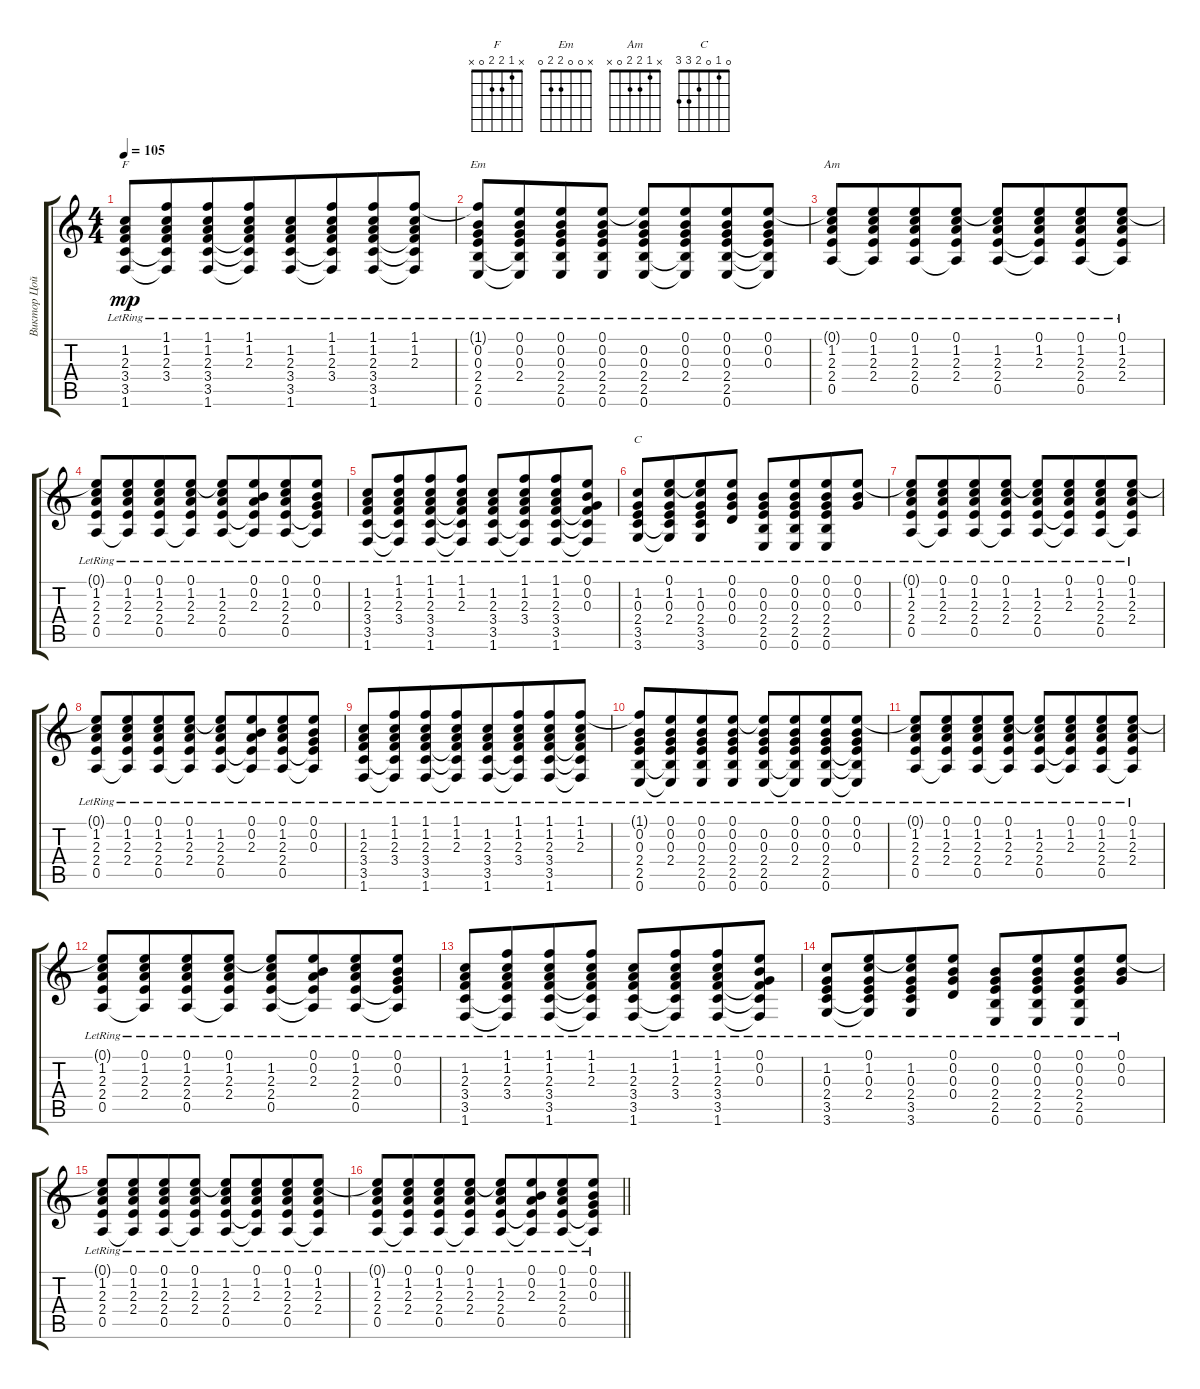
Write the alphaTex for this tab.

\track ("Виктор Цой" "Виктор Цой") {instrument acousticguitarsteel}
\staff {score tabs}
\tuning (E4 B3 G3 D3 A2 E2) {hide}
\chord ("F" x 1 2 2 0 x)
\chord ("Em" x 0 0 2 2 0)
\chord ("Am" x 1 2 2 0 x)
\chord ("C" 0 1 0 2 3 3)
\ts (4 4)
\tempo 105
\clef g2
\ks c
(1.2{lr} 2.3{lr} 3.4{lr} 3.5{lr} 1.6).8{ch "F" dy mp} (1.1 1.2{lr} 2.3{lr} 3.4{lr} 3.5{t} 1.6{t}).8{beam merge} (1.1 1.2{lr} 2.3{lr} 3.4{lr} 3.5{lr} 1.6).8 (1.1 1.2{lr} 2.3{lr} 3.4{t} 3.5{t} 1.6{t}).8{beam merge} (1.2{lr} 2.3{lr} 3.4{lr} 3.5{lr} 1.6).8 (1.1 1.2{lr} 2.3{lr} 3.4{lr} 3.5{t} 1.6{t}).8{beam merge} (1.1 1.2{lr} 2.3{lr} 3.4{lr} 3.5{lr} 1.6).8 (1.1 1.2{lr} 2.3{lr} 3.4{t} 3.5{t} 1.6{t}).8 |
(1.1{t} 0.2{lr} 0.3{lr} 2.4{lr} 2.5{lr} 0.6{lr}).8{ch "Em"} (0.1{lr} 0.2{lr} 0.3{lr} 2.4{lr} 2.5{t} 0.6{t}).8{beam merge} (0.1 0.2{lr} 0.3{lr} 2.4{lr} 2.5{lr} 0.6{lr}).8 (0.1{lr} 0.2{lr} 0.3{lr} 2.4{lr} 2.5{lr} 0.6{lr}).8 (0.1{t} 0.2{lr} 0.3{lr} 2.4{lr} 2.5{lr} 0.6{lr}).8 (0.1{lr} 0.2{lr} 0.3{lr} 2.4{lr} 2.5{t} 0.6{t}).8{beam merge} (0.1 0.2{lr} 0.3{lr} 2.4{lr} 2.5{lr} 0.6{lr}).8 (0.1{lr} 0.2{lr} 0.3{lr} 2.4{t} 2.5{t} 0.6{t}).8 |
(0.1{t} 1.2{lr} 2.3{lr} 2.4{lr} 0.5{lr}).8{ch "Am"} (0.1{lr} 1.2{lr} 2.3{lr} 2.4{lr} 0.5{t}).8{beam merge} (0.1 1.2{lr} 2.3{lr} 2.4{lr} 0.5{lr}).8 (0.1{lr} 1.2{lr} 2.3{lr} 2.4{lr} 0.5{t}).8 (0.1{t} 1.2{lr} 2.3{lr} 2.4{lr} 0.5{lr}).8 (0.1{lr} 1.2{lr} 2.3 2.4{t} 0.5{t}).8{beam merge} (0.1 1.2{lr} 2.3{lr} 2.4{lr} 0.5{lr}).8 (0.1{lr} 1.2{lr} 2.3{lr} 2.4{lr} 0.5{t}).8 |
(0.1{t} 1.2{lr} 2.3{lr} 2.4{lr} 0.5{lr}).8 (0.1{lr} 1.2{lr} 2.3{lr} 2.4{lr} 0.5{t}).8{beam merge} (0.1 1.2{lr} 2.3{lr} 2.4{lr} 0.5{lr}).8 (0.1{lr} 1.2{lr} 2.3{lr} 2.4{lr} 0.5{t}).8 (0.1{t} 1.2{lr} 2.3{lr} 2.4{lr} 0.5{lr}).8 (0.1{lr} 0.2{lr} 2.3 2.4{t} 0.5{t}).8{beam merge} (0.1 1.2{lr} 2.3{lr} 2.4{lr} 0.5{lr}).8 (0.1{lr} 0.2{lr} 0.3{lr} 2.4{t} 0.5{t}).8 |
(1.2{lr} 2.3{lr} 3.4{lr} 3.5{lr} 1.6).8{beam merge} (1.1 1.2{lr} 2.3{lr} 3.4{lr} 3.5{t} 1.6{t}).8{beam merge} (1.1 1.2{lr} 2.3{lr} 3.4{lr} 3.5{lr} 1.6).8{beam merge} (1.1 1.2{lr} 2.3{lr} 3.4{t} 3.5{t} 1.6{t}).8{beam split} (1.2{lr} 2.3{lr} 3.4{lr} 3.5{lr} 1.6).8{beam merge} (1.1 1.2{lr} 2.3{lr} 3.4{lr} 3.5{t} 1.6{t}).8{beam merge} (1.1 1.2{lr} 2.3{lr} 3.4{lr} 3.5{lr} 1.6).8{beam merge} (0.1 0.2{lr} 0.3{lr} 3.4{t} 3.5{t} 1.6{t}).8 |
(1.2{lr} 0.3{lr} 2.4{lr} 3.5{lr} 3.6{lr}).8{ch "C"} (0.1{lr} 1.2{lr} 0.3{lr} 2.4{lr} 3.5{t} 3.6{t}).8{beam merge} (0.1{t} 1.2{lr} 0.3{lr} 2.4{lr} 3.5{lr} 3.6{lr}).8 (0.1{lr} 0.2{lr} 0.3{lr} 0.4{lr}).8 (0.2{lr} 0.3{lr} 2.4{lr} 2.5{lr} 0.6{lr}).8 (0.1{lr} 0.2{lr} 0.3{lr} 2.4{lr} 2.5{lr} 0.6{lr}).8{beam merge} (0.1 0.2{lr} 0.3{lr} 2.4{lr} 2.5{lr} 0.6{lr}).8 (0.1 0.2{lr} 0.3{lr}).8 |
(0.1{t} 1.2{lr} 2.3{lr} 2.4{lr} 0.5{lr}).8 (0.1{lr} 1.2{lr} 2.3{lr} 2.4{lr} 0.5{t}).8{beam merge} (0.1 1.2{lr} 2.3{lr} 2.4{lr} 0.5{lr}).8 (0.1{lr} 1.2{lr} 2.3{lr} 2.4{lr} 0.5{t}).8 (0.1{t} 1.2{lr} 2.3{lr} 2.4{lr} 0.5{lr}).8 (0.1{lr} 1.2{lr} 2.3 2.4{t} 0.5{t}).8{beam merge} (0.1 1.2{lr} 2.3{lr} 2.4{lr} 0.5{lr}).8 (0.1{lr} 1.2{lr} 2.3{lr} 2.4{lr} 0.5{t}).8 |
(0.1{t} 1.2{lr} 2.3{lr} 2.4{lr} 0.5{lr}).8 (0.1{lr} 1.2{lr} 2.3{lr} 2.4{lr} 0.5{t}).8{beam merge} (0.1 1.2{lr} 2.3{lr} 2.4{lr} 0.5{lr}).8 (0.1{lr} 1.2{lr} 2.3{lr} 2.4{lr} 0.5{t}).8 (0.1{t} 1.2{lr} 2.3{lr} 2.4{lr} 0.5{lr}).8 (0.1{lr} 0.2{lr} 2.3 2.4{t} 0.5{t}).8{beam merge} (0.1 1.2{lr} 2.3{lr} 2.4{lr} 0.5{lr}).8 (0.1{lr} 0.2{lr} 0.3{lr} 2.4{t} 0.5{t}).8 |
(1.2{lr} 2.3{lr} 3.4{lr} 3.5{lr} 1.6).8 (1.1 1.2{lr} 2.3{lr} 3.4{lr} 3.5{t} 1.6{t}).8{beam merge} (1.1 1.2{lr} 2.3{lr} 3.4{lr} 3.5{lr} 1.6).8 (1.1 1.2{lr} 2.3{lr} 3.4{t} 3.5{t} 1.6{t}).8{beam merge} (1.2{lr} 2.3{lr} 3.4{lr} 3.5{lr} 1.6).8 (1.1 1.2{lr} 2.3{lr} 3.4{lr} 3.5{t} 1.6{t}).8{beam merge} (1.1 1.2{lr} 2.3{lr} 3.4{lr} 3.5{lr} 1.6).8 (1.1 1.2{lr} 2.3{lr} 3.4{t} 3.5{t} 1.6{t}).8 |
(1.1{t} 0.2{lr} 0.3{lr} 2.4{lr} 2.5{lr} 0.6{lr}).8 (0.1{lr} 0.2{lr} 0.3{lr} 2.4{lr} 2.5{t} 0.6{t}).8{beam merge} (0.1 0.2{lr} 0.3{lr} 2.4{lr} 2.5{lr} 0.6{lr}).8 (0.1{lr} 0.2{lr} 0.3{lr} 2.4{lr} 2.5{lr} 0.6{lr}).8 (0.1{t} 0.2{lr} 0.3{lr} 2.4{lr} 2.5{lr} 0.6{lr}).8 (0.1{lr} 0.2{lr} 0.3{lr} 2.4{lr} 2.5{t} 0.6{t}).8{beam merge} (0.1 0.2{lr} 0.3{lr} 2.4{lr} 2.5{lr} 0.6{lr}).8 (0.1{lr} 0.2{lr} 0.3{lr} 2.4{t} 2.5{t} 0.6{t}).8 |
(0.1{t} 1.2{lr} 2.3{lr} 2.4{lr} 0.5{lr}).8 (0.1{lr} 1.2{lr} 2.3{lr} 2.4{lr} 0.5{t}).8{beam merge} (0.1 1.2{lr} 2.3{lr} 2.4{lr} 0.5{lr}).8 (0.1{lr} 1.2{lr} 2.3{lr} 2.4{lr} 0.5{t}).8 (0.1{t} 1.2{lr} 2.3{lr} 2.4{lr} 0.5{lr}).8 (0.1{lr} 1.2{lr} 2.3 2.4{t} 0.5{t}).8{beam merge} (0.1 1.2{lr} 2.3{lr} 2.4{lr} 0.5{lr}).8 (0.1{lr} 1.2{lr} 2.3{lr} 2.4{lr} 0.5{t}).8 |
(0.1{t} 1.2{lr} 2.3{lr} 2.4{lr} 0.5{lr}).8 (0.1{lr} 1.2{lr} 2.3{lr} 2.4{lr} 0.5{t}).8{beam merge} (0.1 1.2{lr} 2.3{lr} 2.4{lr} 0.5{lr}).8 (0.1{lr} 1.2{lr} 2.3{lr} 2.4{lr} 0.5{t}).8 (0.1{t} 1.2{lr} 2.3{lr} 2.4{lr} 0.5{lr}).8 (0.1{lr} 0.2{lr} 2.3 2.4{t} 0.5{t}).8{beam merge} (0.1 1.2{lr} 2.3{lr} 2.4{lr} 0.5{lr}).8 (0.1{lr} 0.2{lr} 0.3{lr} 2.4{t} 0.5{t}).8 |
(1.2{lr} 2.3{lr} 3.4{lr} 3.5{lr} 1.6).8{beam merge} (1.1 1.2{lr} 2.3{lr} 3.4{lr} 3.5{t} 1.6{t}).8{beam merge} (1.1 1.2{lr} 2.3{lr} 3.4{lr} 3.5{lr} 1.6).8{beam merge} (1.1 1.2{lr} 2.3{lr} 3.4{t} 3.5{t} 1.6{t}).8{beam split} (1.2{lr} 2.3{lr} 3.4{lr} 3.5{lr} 1.6).8{beam merge} (1.1 1.2{lr} 2.3{lr} 3.4{lr} 3.5{t} 1.6{t}).8{beam merge} (1.1 1.2{lr} 2.3{lr} 3.4{lr} 3.5{lr} 1.6).8{beam merge} (0.1 0.2{lr} 0.3{lr} 3.4{t} 3.5{t} 1.6{t}).8 |
(1.2{lr} 0.3{lr} 2.4{lr} 3.5{lr} 3.6{lr}).8 (0.1{lr} 1.2{lr} 0.3{lr} 2.4{lr} 3.5{t} 3.6{t}).8{beam merge} (0.1{t} 1.2{lr} 0.3{lr} 2.4{lr} 3.5{lr} 3.6{lr}).8 (0.1{lr} 0.2{lr} 0.3{lr} 0.4{lr}).8 (0.2{lr} 0.3{lr} 2.4{lr} 2.5{lr} 0.6{lr}).8 (0.1{lr} 0.2{lr} 0.3{lr} 2.4{lr} 2.5{lr} 0.6{lr}).8{beam merge} (0.1 0.2{lr} 0.3{lr} 2.4{lr} 2.5{lr} 0.6{lr}).8 (0.1 0.2{lr} 0.3{lr}).8 |
(0.1{t} 1.2{lr} 2.3{lr} 2.4{lr} 0.5{lr}).8 (0.1{lr} 1.2{lr} 2.3{lr} 2.4{lr} 0.5{t}).8{beam merge} (0.1 1.2{lr} 2.3{lr} 2.4{lr} 0.5{lr}).8 (0.1{lr} 1.2{lr} 2.3{lr} 2.4{lr} 0.5{t}).8 (0.1{t} 1.2{lr} 2.3{lr} 2.4{lr} 0.5{lr}).8 (0.1{lr} 1.2{lr} 2.3 2.4{t} 0.5{t}).8{beam merge} (0.1 1.2{lr} 2.3{lr} 2.4{lr} 0.5{lr}).8 (0.1{lr} 1.2{lr} 2.3{lr} 2.4{lr} 0.5{t}).8 |
\barLineRight lightlight
(0.1{t} 1.2{lr} 2.3{lr} 2.4{lr} 0.5{lr}).8 (0.1{lr} 1.2{lr} 2.3{lr} 2.4{lr} 0.5{t}).8{beam merge} (0.1 1.2{lr} 2.3{lr} 2.4{lr} 0.5{lr}).8 (0.1{lr} 1.2{lr} 2.3{lr} 2.4{lr} 0.5{t}).8 (0.1{t} 1.2{lr} 2.3{lr} 2.4{lr} 0.5{lr}).8 (0.1{lr} 0.2{lr} 2.3 2.4{t} 0.5{t}).8{beam merge} (0.1 1.2{lr} 2.3{lr} 2.4{lr} 0.5{lr}).8 (0.1{lr} 0.2{lr} 0.3{lr} 2.4{t} 0.5{t}).8
